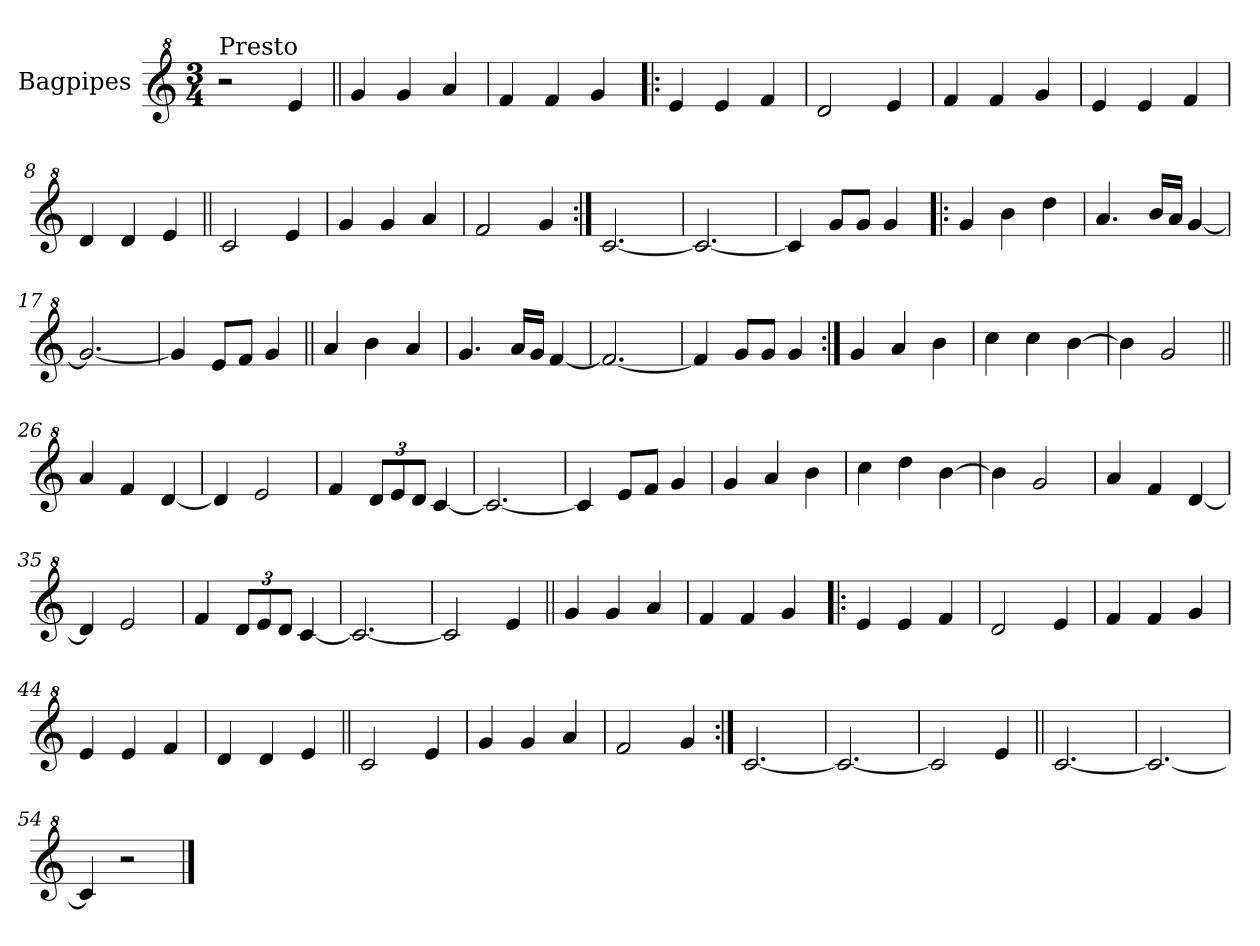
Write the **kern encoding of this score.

**kern
*part1
*staff1
*I"Bagpipes
*I'Bag
*clefG^2
*k[]
*C:
*M3/4
=1
!LO:TX:a:t=Presto
2r
4ee/
=2||
4gg/
4gg/
4aa/
=3
4ff/
4ff/
4gg/
=4!|:
4ee/
4ee/
4ff/
=5
2dd/
4ee/
=6
4ff/
4ff/
4gg/
=7
4ee/
4ee/
4ff/
=8
4dd/
4dd/
4ee/
=9||
2cc/
4ee/
=10
4gg/
4gg/
4aa/
=11
2ff/
4gg/
=12:|!
[2.cc/
!!LO:LB:g=z
=13
2.cc/_
=14
4cc/]
8gg/L
8gg/J
4gg/
=15!|:
4gg/
4bb\
4ddd\
=16
4.aa/
16bb/LL
16aa/JJ
[4gg/
=17
2.gg/_
=18
4gg/]
8ee/L
8ff/J
4gg/
=19||
4aa/
4bb\
4aa/
=20
4.gg/
16aa/LL
16gg/JJ
[4ff/
=21
2.ff/_
=22
4ff/]
8gg/L
8gg/J
4gg/
!!LO:LB:g=z
=23:|!
4gg/
4aa/
4bb\
=24
4ccc\
4ccc\
[4bb\
=25
4bb\]
2gg/
=26||
4aa/
4ff/
[4dd/
=27
4dd/]
2ee/
=28
4ff/
*Xbrackettup
12dd/L
12ee/
12dd/J
[4cc/
=29
2.cc/_
=30
4cc/]
8ee/L
8ff/J
4gg/
=31
4gg/
4aa/
4bb\
=32
4ccc\
4ddd\
[4bb\
=33
4bb\]
2gg/
!!LO:LB:g=z
=34
4aa/
4ff/
[4dd/
=35
4dd/]
2ee/
=36
4ff/
12dd/L
12ee/
12dd/J
[4cc/
=37
2.cc/_
=38
2cc/]
4ee/
=39||
4gg/
4gg/
4aa/
=40
4ff/
4ff/
4gg/
=41!|:
4ee/
4ee/
4ff/
=42
2dd/
4ee/
=43
4ff/
4ff/
4gg/
=44
4ee/
4ee/
4ff/
!!LO:LB:g=z
=45
4dd/
4dd/
4ee/
=46||
2cc/
4ee/
=47
4gg/
4gg/
4aa/
=48
2ff/
4gg/
=49:|!
[2.cc/
=50
2.cc/_
=51
2cc/]
4ee/
=52||
[2.cc/
=53
2.cc/_
=54
4cc/]
2r
==
*-
